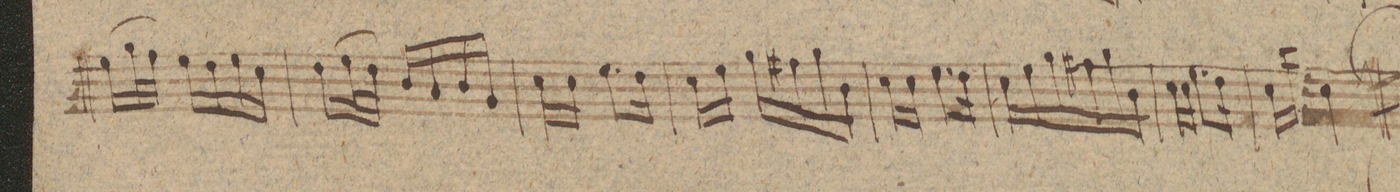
**kern	**dynam
*I"Violino Primo	*
*clefG2	*
*k[]	*
*M3/8	*
(16ee\LL	.
32gg\L	.
32ff\JJJ)	.
16ee\LL	.
16dd\	.
16ee\	.
16cc\JJ	.
=104	=104
(16dd\LL	.
32ee\L	.
32dd\JJJ)	.
16b/LL	.
16a/	.
16b/	.
16g/JJ	.
=105	=105
16cc\LL	.
16cc\JJ	.
8.ee\L	.
16dd\Jk	.
=106	=106
16cc\LL	.
16ee\JJ	.
16gg\LL	.
16ff#X\	.
16gg\	.
16b\JJ	.
=107	=107
16cc\LL	.
16cc\JJ	.
8.ee\L	.
16dd\Jk	.
=108	=108
16cc\LL	.
16ee\	.
16gg\	.
16ff#X\	.
16gg\	.
16b\JJ	.
=109	=109
16cc\LL	.
16cc\JJ	.
8.ee\L	.
16dd\Jk	.
=110	=110
16cc\LL	.
16ccc\JJ	.
4cc\	.
==	==
*-	*-
